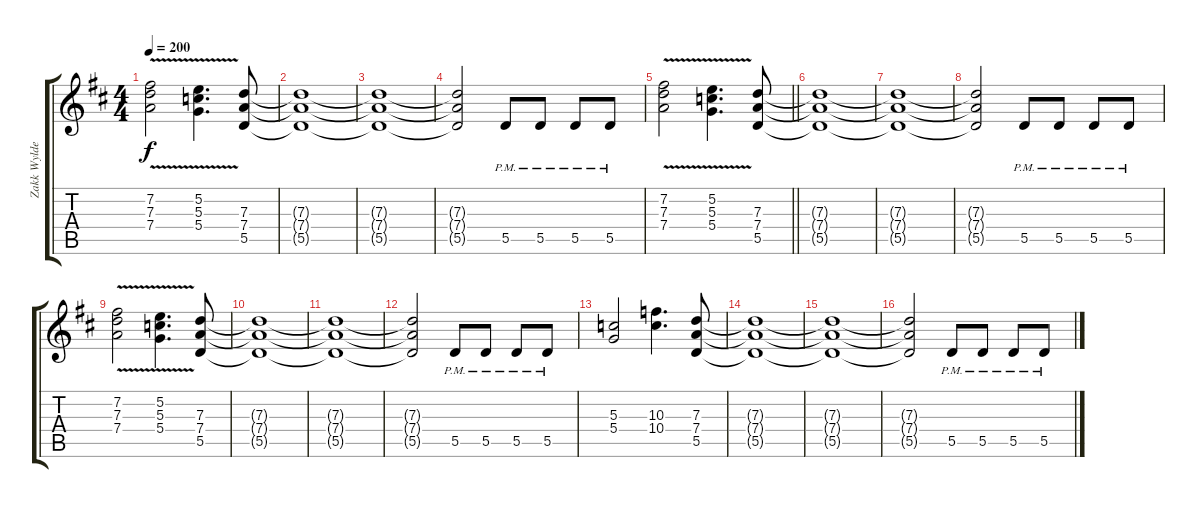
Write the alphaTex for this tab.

\track ("Zakk Wylde (Solo)" "Zakk Wylde") {instrument overdrivenguitar}
\staff {score tabs}
\tuning (E4 B3 G3 D3 A2 E2) {hide}
\ts (4 4)
\tempo 200
\clef g2
\ks d
(7.2{v} 7.3{v} 7.4{v}).2{dy f} (5.2{v} 5.3{v} 5.4{v}).4{d} (7.3 7.4 5.5).8 |
(7.3{t} 7.4{t} 5.5{t}).1 |
(7.3{t} 7.4{t} 5.5{t}).1 |
(7.3{t} 7.4{t} 5.5{t}).2 5.5{pm}.8 5.5{pm}.8 5.5{pm}.8 5.5{pm}.8 |
\barLineRight lightlight
(7.2{v} 7.3{v} 7.4{v}).2 (5.2{v} 5.3{v} 5.4{v}).4{d} (7.3 7.4 5.5).8 |
(7.3{t} 7.4{t} 5.5{t}).1 |
(7.3{t} 7.4{t} 5.5{t}).1 |
(7.3{t} 7.4{t} 5.5{t}).2 5.5{pm}.8 5.5{pm}.8 5.5{pm}.8 5.5{pm}.8 |
(7.2{v} 7.3{v} 7.4{v}).2 (5.2{v} 5.3{v} 5.4{v}).4{d} (7.3 7.4 5.5).8 |
(7.3{t} 7.4{t} 5.5{t}).1 |
(7.3{t} 7.4{t} 5.5{t}).1 |
(7.3{t} 7.4{t} 5.5{t}).2 5.5{pm}.8 5.5{pm}.8 5.5{pm}.8 5.5{pm}.8 |
(5.3 5.4).2 (10.3 10.4).4{d} (7.3 7.4 5.5).8 |
(7.3{t} 7.4{t} 5.5{t}).1 |
(7.3{t} 7.4{t} 5.5{t}).1 |
(7.3{t} 7.4{t} 5.5{t}).2 5.5{pm}.8 5.5{pm}.8 5.5{pm}.8 5.5{pm}.8
